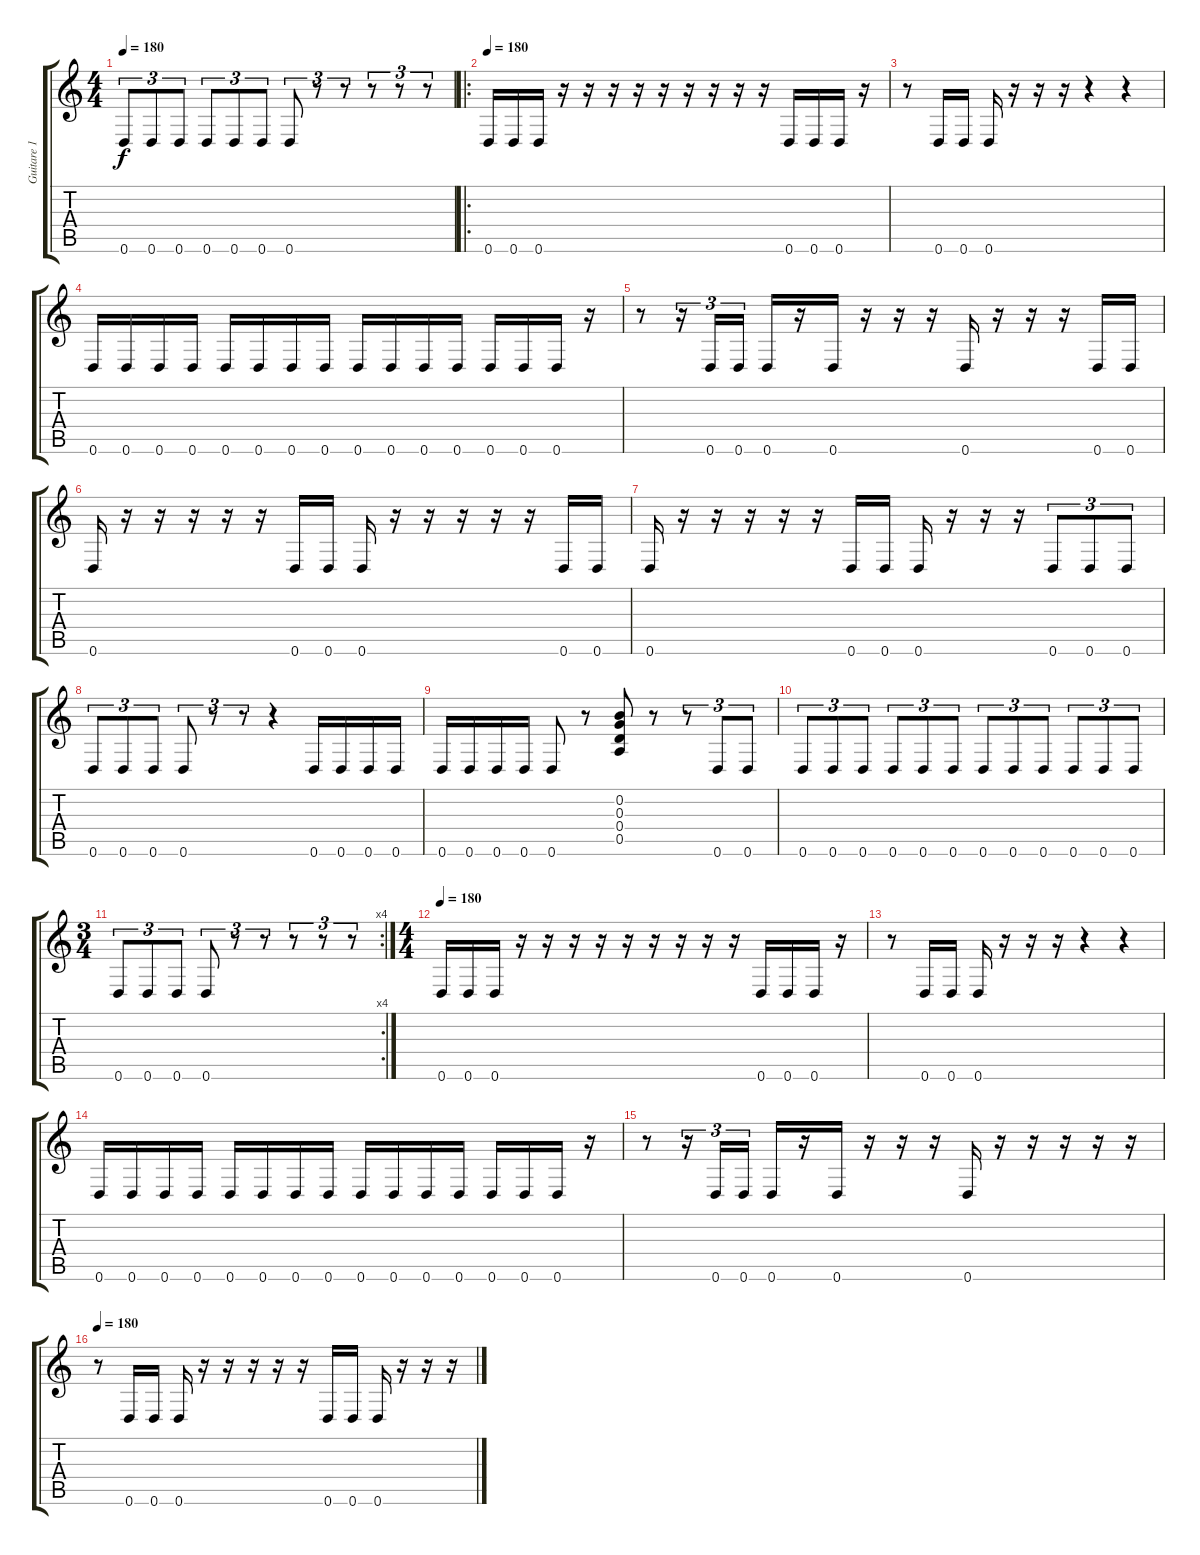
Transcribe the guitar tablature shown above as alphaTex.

\track ("Guitare 1" "Guitare 1") {instrument distortionguitar}
\staff {score tabs}
\tuning (E4 B3 G3 D3 A2 D2) {hide}
\ts (4 4)
\tempo 180
\clef g2
\ks c
0.6.8{tu (3 2) dy f} 0.6.8{tu (3 2)} 0.6.8{tu (3 2)} 0.6.8{tu (3 2)} 0.6.8{tu (3 2)} 0.6.8{tu (3 2)} 0.6.8{tu (3 2)} r.8{tu (3 2)} r.8{tu (3 2)} r.8{tu (3 2)} r.8{tu (3 2)} r.8{tu (3 2)} |
\ro
\tempo 180
0.6.16 0.6.16 0.6.16 r.16 r.16 r.16 r.16 r.16 r.16 r.16 r.16 r.16 0.6.16 0.6.16 0.6.16 r.16 |
r.8 0.6.16 0.6.16 0.6.16 r.16 r.16 r.16 r.4 r.4 |
0.6.16 0.6.16 0.6.16 0.6.16 0.6.16 0.6.16 0.6.16 0.6.16 0.6.16 0.6.16 0.6.16 0.6.16 0.6.16 0.6.16 0.6.16 r.16 |
r.8 r.16{tu (3 2)} 0.6.16{tu (3 2)} 0.6.16{tu (3 2)} 0.6.16 r.16 0.6.16 r.16 r.16 r.16 0.6.16 r.16 r.16 r.16 0.6.16 0.6.16 |
0.6.16 r.16 r.16 r.16 r.16 r.16 0.6.16 0.6.16 0.6.16 r.16 r.16 r.16 r.16 r.16 0.6.16 0.6.16 |
0.6.16 r.16 r.16 r.16 r.16 r.16 0.6.16 0.6.16 0.6.16 r.16 r.16 r.16 0.6.8{tu (3 2)} 0.6.8{tu (3 2)} 0.6.8{tu (3 2)} |
0.6.8{tu (3 2)} 0.6.8{tu (3 2)} 0.6.8{tu (3 2)} 0.6.8{tu (3 2)} r.8{tu (3 2)} r.8{tu (3 2)} r.4 0.6.16 0.6.16 0.6.16 0.6.16 |
0.6.16 0.6.16 0.6.16 0.6.16 0.6.8 r.8 (0.2 0.3 0.4 0.5).8 r.8 r.8{tu (3 2)} 0.6.8{tu (3 2)} 0.6.8{tu (3 2)} |
0.6.8{tu (3 2)} 0.6.8{tu (3 2)} 0.6.8{tu (3 2)} 0.6.8{tu (3 2)} 0.6.8{tu (3 2)} 0.6.8{tu (3 2)} 0.6.8{tu (3 2)} 0.6.8{tu (3 2)} 0.6.8{tu (3 2)} 0.6.8{tu (3 2)} 0.6.8{tu (3 2)} 0.6.8{tu (3 2)} |
\rc 4
\ts (3 4)
0.6.8{tu (3 2)} 0.6.8{tu (3 2)} 0.6.8{tu (3 2)} 0.6.8{tu (3 2)} r.8{tu (3 2)} r.8{tu (3 2)} r.8{tu (3 2)} r.8{tu (3 2)} r.8{tu (3 2)} |
\ts (4 4)
\tempo 180
0.6.16 0.6.16 0.6.16 r.16 r.16 r.16 r.16 r.16 r.16 r.16 r.16 r.16 0.6.16 0.6.16 0.6.16 r.16 |
r.8 0.6.16 0.6.16 0.6.16 r.16 r.16 r.16 r.4 r.4 |
0.6.16 0.6.16 0.6.16 0.6.16 0.6.16 0.6.16 0.6.16 0.6.16 0.6.16 0.6.16 0.6.16 0.6.16 0.6.16 0.6.16 0.6.16 r.16 |
r.8 r.16{tu (3 2)} 0.6.16{tu (3 2)} 0.6.16{tu (3 2)} 0.6.16 r.16 0.6.16 r.16 r.16 r.16 0.6.16 r.16 r.16 r.16 r.16 r.16 |
\tempo 180
r.8 0.6.16 0.6.16 0.6.16 r.16 r.16 r.16 r.16 r.16 0.6.16 0.6.16 0.6.16 r.16 r.16 r.16
